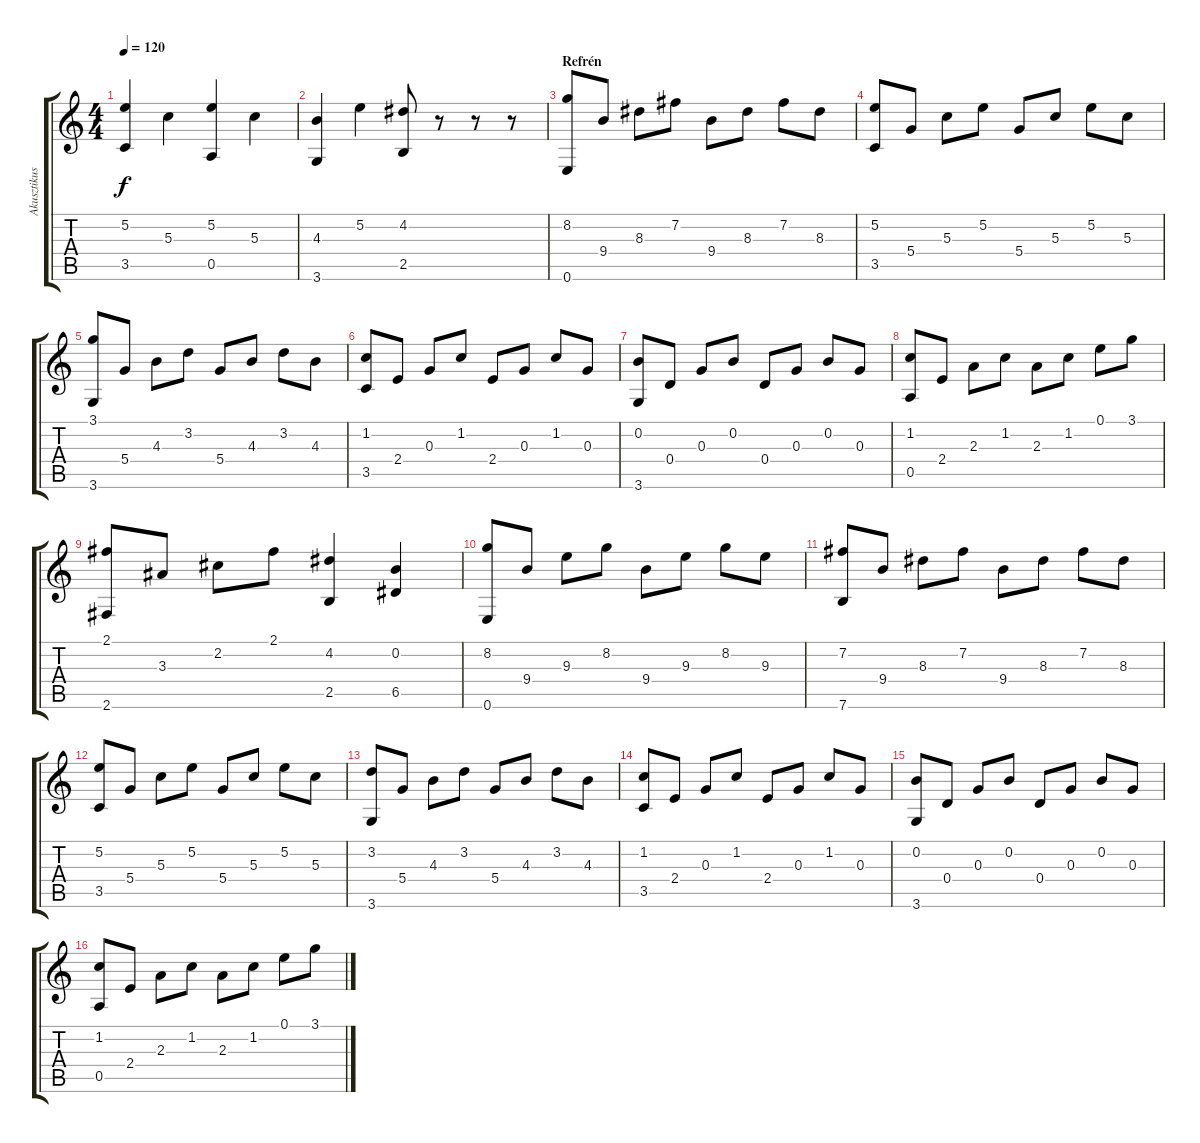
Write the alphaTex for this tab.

\track ("Akusztikus" "Akusztikus") {instrument acousticguitarnylon}
\staff {score tabs}
\tuning (E4 B3 G3 D3 A2 E2) {hide}
\ts (4 4)
\tempo 120
\clef g2
\ks c
(5.2 3.5).4{dy f} 5.3.4 (5.2 0.5).4 5.3.4 |
(4.3 3.6).4 5.2.4 (4.2 2.5).8 r.8 r.8 r.8 |
\section ("" "Refrén")
(8.2 0.6).8 9.4.8 8.3.8 7.2.8 9.4.8 8.3.8 7.2.8 8.3.8 |
(5.2 3.5).8 5.4.8 5.3.8 5.2.8 5.4.8 5.3.8 5.2.8 5.3.8 |
(3.1 3.6).8 5.4.8 4.3.8 3.2.8 5.4.8 4.3.8 3.2.8 4.3.8 |
(1.2 3.5).8 2.4.8 0.3.8 1.2.8 2.4.8 0.3.8 1.2.8 0.3.8 |
(0.2 3.6).8 0.4.8 0.3.8 0.2.8 0.4.8 0.3.8 0.2.8 0.3.8 |
(1.2 0.5).8 2.4.8 2.3.8 1.2.8 2.3.8 1.2.8 0.1.8 3.1.8 |
(2.1 2.6).8 3.3.8 2.2.8 2.1.8 (4.2 2.5).4 (0.2 6.5).4 |
(8.2 0.6).8 9.4.8 9.3.8 8.2.8 9.4.8 9.3.8 8.2.8 9.3.8 |
(7.2 7.6).8 9.4.8 8.3.8 7.2.8 9.4.8 8.3.8 7.2.8 8.3.8 |
(5.2 3.5).8 5.4.8 5.3.8 5.2.8 5.4.8 5.3.8 5.2.8 5.3.8 |
(3.2 3.6).8 5.4.8 4.3.8 3.2.8 5.4.8 4.3.8 3.2.8 4.3.8 |
(1.2 3.5).8 2.4.8 0.3.8 1.2.8 2.4.8 0.3.8 1.2.8 0.3.8 |
(0.2 3.6).8 0.4.8 0.3.8 0.2.8 0.4.8 0.3.8 0.2.8 0.3.8 |
(1.2 0.5).8 2.4.8 2.3.8 1.2.8 2.3.8 1.2.8 0.1.8 3.1.8
